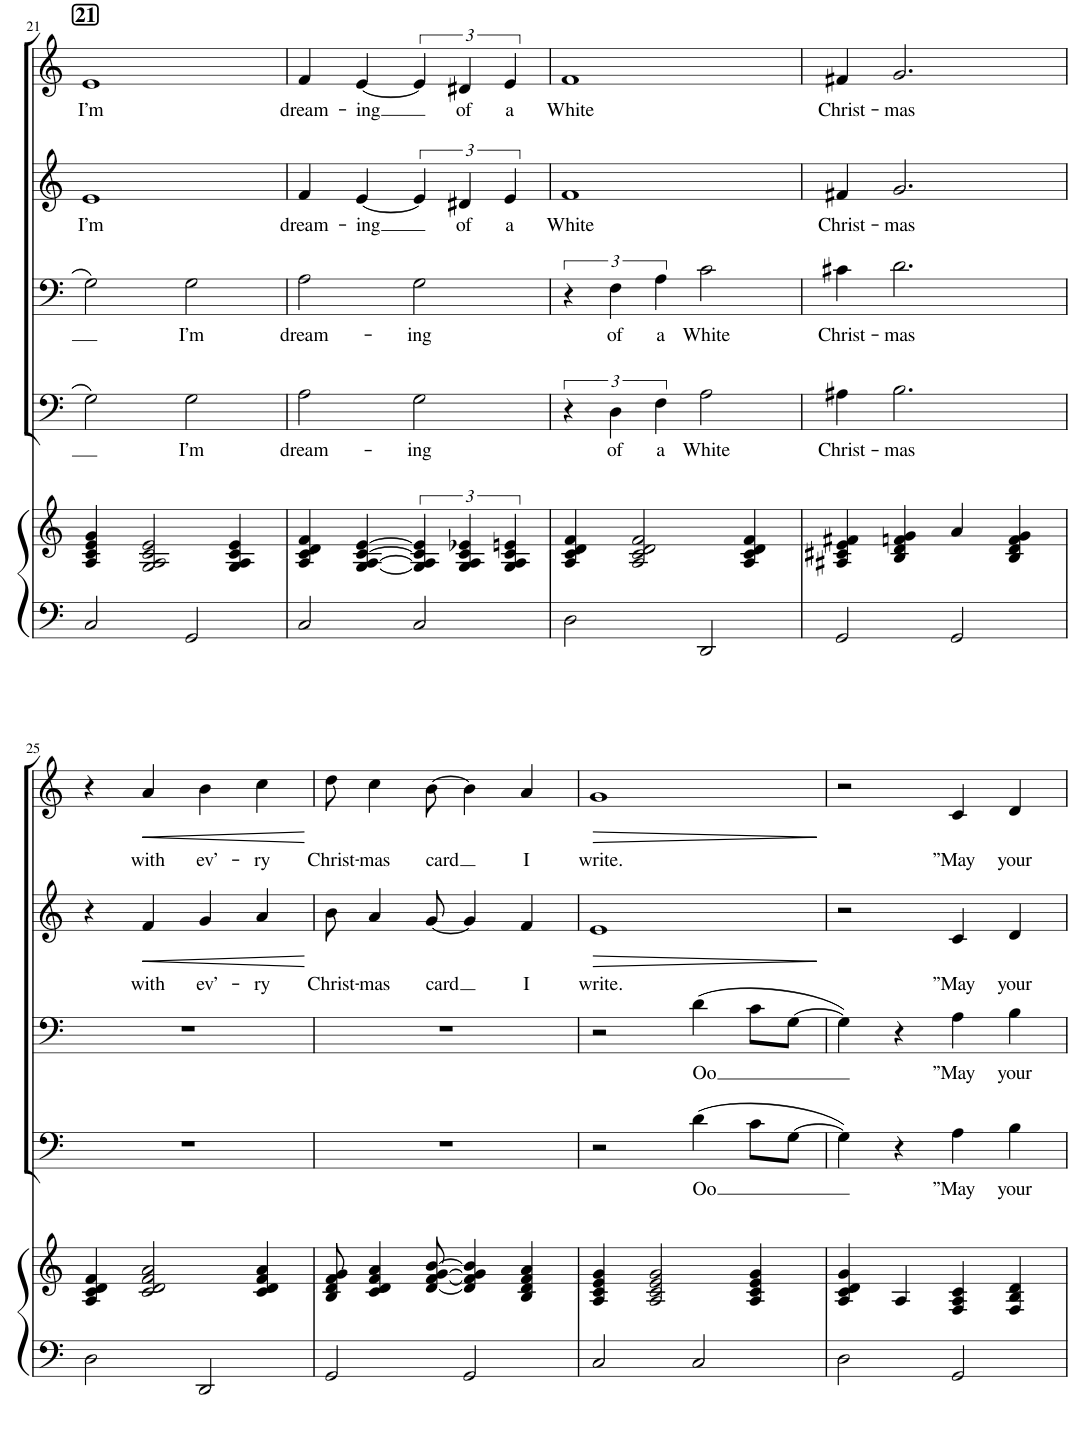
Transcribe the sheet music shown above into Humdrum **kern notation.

**kern	**kern	**kern	**text	**kern	**text	**kern	**text	**dynam	**kern	**text	**dynam
*part5	*part5	*part4	*part4	*part3	*part3	*part2	*part2	*part2	*part1	*part1	*part1
*staff6	*staff5	*staff4	*staff4	*staff3	*staff3	*staff2	*staff2	*staff2	*staff1	*staff1	*staff1
*I"Piano	*	*I"B.	*	*I"T.	*	*I"A.	*	*	*I"S.	*	*
*I'Pno	*	*	*	*	*	*	*	*	*	*	*
!!LO:PB:g=z
*clefF4	*clefG2	*clefF4	*	*clefF4	*	*clefG2	*	*	*clefG2	*	*
*k[]	*k[]	*k[]	*	*k[]	*	*k[]	*	*	*k[]	*	*
*M4/4	*M4/4	*M4/4	*	*M4/4	*	*M4/4	*	*	*M4/4	*	*
*met(c)	*met(c)	*met(c)	*	*met(c)	*	*met(c)	*	*	*met(c)	*	*
!!LO:REH:place=s1:a:B:cj:fs=12:t=21
=21	=21	=21	=21	=21	=21	=21	=21	=21	=21	=21	=21
!	!	!	!	!	!	!	!LO:LY:b	!	!	!LO:LY:b	!
2C/	4A/ 4c/ 4e/ 4g/	2G\	.	2G\	.	1e	I’m	.	1e	I’m	.
.	2G/ 2A/ 2c/ 2e/	.	.	.	.	.	.	.	.	.	.
!	!	!	!LO:LY:b	!	!LO:LY:b	!	!	!	!	!	!
2GG/	.	2G\	I’m	2G\	I’m	.	.	.	.	.	.
.	4G/ 4A/ 4c/ 4e/	.	.	.	.	.	.	.	.	.	.
=22	=22	=22	=22	=22	=22	=22	=22	=22	=22	=22	=22
!	!	!	!LO:LY:b	!	!LO:LY:b	!	!LO:LY:b	!	!	!LO:LY:b	!
2C/	4A/ 4c/ 4d/ 4f/	2A\	dream-	2A\	dream-	4f/	dream-	.	4f/	dream-	.
!	!	!	!	!	!	!	!LO:LY:b	!	!	!LO:LY:b	!
.	[4G/ [4A/ [4c/ [4e/	.	.	.	.	[4e/	-ing	.	[4e/	-ing	.
!	!	!	!LO:LY:b	!	!LO:LY:b	!	!	!	!	!	!
2C/	6G/] 6A/] 6c/] 6e/]	2G\	-ing	2G\	-ing	6e/]	.	.	6e/]	.	.
!	!	!	!	!	!	!	!LO:LY:b	!	!	!LO:LY:b	!
.	6G/ 6A/ 6c/ 6e-X/	.	.	.	.	6d#X/	of	.	6d#X/	of	.
!	!	!	!	!	!	!	!LO:LY:b	!	!	!LO:LY:b	!
.	6G/ 6A/ 6c/ 6en/	.	.	.	.	6e/	a	.	6e/	a	.
=23	=23	=23	=23	=23	=23	=23	=23	=23	=23	=23	=23
!	!	!	!	!	!	!	!LO:LY:b	!	!	!LO:LY:b	!
2D\	4A/ 4c/ 4d/ 4f/	6r	.	6r	.	1f	White	.	1f	White	.
!	!	!	!LO:LY:b	!	!LO:LY:b	!	!	!	!	!	!
.	.	6D\	of	6F\	of	.	.	.	.	.	.
.	2A/ 2c/ 2d/ 2f/	.	.	.	.	.	.	.	.	.	.
!	!	!	!LO:LY:b	!	!LO:LY:b	!	!	!	!	!	!
.	.	6F\	a	6A\	a	.	.	.	.	.	.
!	!	!	!LO:LY:b	!	!LO:LY:b	!	!	!	!	!	!
2DD/	.	2A\	White	2c\	White	.	.	.	.	.	.
.	4A/ 4c/ 4d/ 4f/	.	.	.	.	.	.	.	.	.	.
=24	=24	=24	=24	=24	=24	=24	=24	=24	=24	=24	=24
!	!	!	!LO:LY:b	!	!LO:LY:b	!	!LO:LY:b	!	!	!LO:LY:b	!
2GG/	4A#X/ 4c#X/ 4e/ 4f#X/	4A#X\	Christ-	4c#X\	Christ-	4f#X/	Christ-	.	4f#X/	Christ-	.
!	!	!	!LO:LY:b	!	!LO:LY:b	!	!LO:LY:b	!	!	!LO:LY:b	!
.	4B/ 4d/ 4fn/ 4g/	2.B\	-mas	2.d\	-mas	2.g/	-mas	.	2.g/	-mas	.
2GG/	4a/	.	.	.	.	.	.	.	.	.	.
.	4B/ 4d/ 4f/ 4g/	.	.	.	.	.	.	.	.	.	.
!!LO:LB:g=z
=25	=25	=25	=25	=25	=25	=25	=25	=25	=25	=25	=25
2D\	4A/ 4c/ 4d/ 4f/	1r	.	1r	.	4r	.	.	4r	.	.
!	!	!	!	!	!	!	!LO:LY:b	!LO:HP:b	!	!LO:LY:b	!LO:HP:b
.	2c/ 2d/ 2f/ 2a/	.	.	.	.	4f/	with	<	4a/	with	<
!	!	!	!	!	!	!	!LO:LY:b	!	!	!LO:LY:b	!
2DD/	.	.	.	.	.	4g/	ev’-	.	4b\	ev’-	.
!	!	!	!	!	!	!	!LO:LY:b	!	!	!LO:LY:b	!
.	4c/ 4d/ 4f/ 4a/	.	.	.	.	4a/	-ry	.	4cc\	-ry	.
.	.	.	.	.	.	.	.	[	.	.	[
=26	=26	=26	=26	=26	=26	=26	=26	=26	=26	=26	=26
!	!	!	!	!	!	!	!LO:LY:b	!	!	!LO:LY:b	!
2GG/	8B/ 8d/ 8f/ 8g/	1r	.	1r	.	8b\	Christ-	.	8dd\	Christ-	.
!	!	!	!	!	!	!	!LO:LY:b	!	!	!LO:LY:b	!
.	4c/ 4d/ 4f/ 4a/	.	.	.	.	4a/	-mas	.	4cc\	-mas	.
!	!	!	!	!	!	!	!LO:LY:b	!	!	!LO:LY:b	!
.	[8d/ [8f/ [8g/ [8b/	.	.	.	.	[8g/	card	.	[8b\	card	.
2GG/	4d/] 4f/] 4g/] 4b/]	.	.	.	.	4g/]	.	.	4b\]	.	.
!	!	!	!	!	!	!	!LO:LY:b	!	!	!LO:LY:b	!
.	4B/ 4d/ 4f/ 4a/	.	.	.	.	4f/	I	.	4a/	I	.
=27	=27	=27	=27	=27	=27	=27	=27	=27	=27	=27	=27
!	!	!	!	!	!	!	!LO:LY:b	!LO:HP:b	!	!LO:LY:b	!LO:HP:b
2C/	4A/ 4c/ 4e/ 4g/	2r	.	2r	.	1e	write.	>	1g	write.	>
.	2A/ 2c/ 2e/ 2g/	.	.	.	.	.	.	.	.	.	.
!	!	!	!LO:LY:b	!	!LO:LY:b	!	!	!	!	!	!
2C/	.	(4d\	Oo	(4d\	Oo	.	.	.	.	.	.
.	4A/ 4c/ 4e/ 4g/	8c\L	.	8c\L	.	.	.	.	.	.	.
.	.	[8G\J	.	[8G\J	.	.	.	.	.	.	.
.	.	.	.	.	.	.	.	]	.	.	]
=28	=28	=28	=28	=28	=28	=28	=28	=28	=28	=28	=28
2D\	4A/ 4c/ 4d/ 4g/	4G\])	.	4G\])	.	2r	.	.	2r	.	.
.	4A/	4r	.	4r	.	.	.	.	.	.	.
!	!	!	!LO:LY:b	!	!LO:LY:b	!	!LO:LY:b	!	!	!LO:LY:b	!
2GG/	4F/ 4A/ 4c/	4A\	”May	4A\	”May	4c/	”May	.	4c/	”May	.
!	!	!	!LO:LY:b	!	!LO:LY:b	!	!LO:LY:b	!	!	!LO:LY:b	!
.	4F/ 4B/ 4d/	4B\	your	4B\	your	4d/	your	.	4d/	your	.
=	=	=	=	=	=	=	=	=	=	=	=
*-	*-	*-	*-	*-	*-	*-	*-	*-	*-	*-	*-
